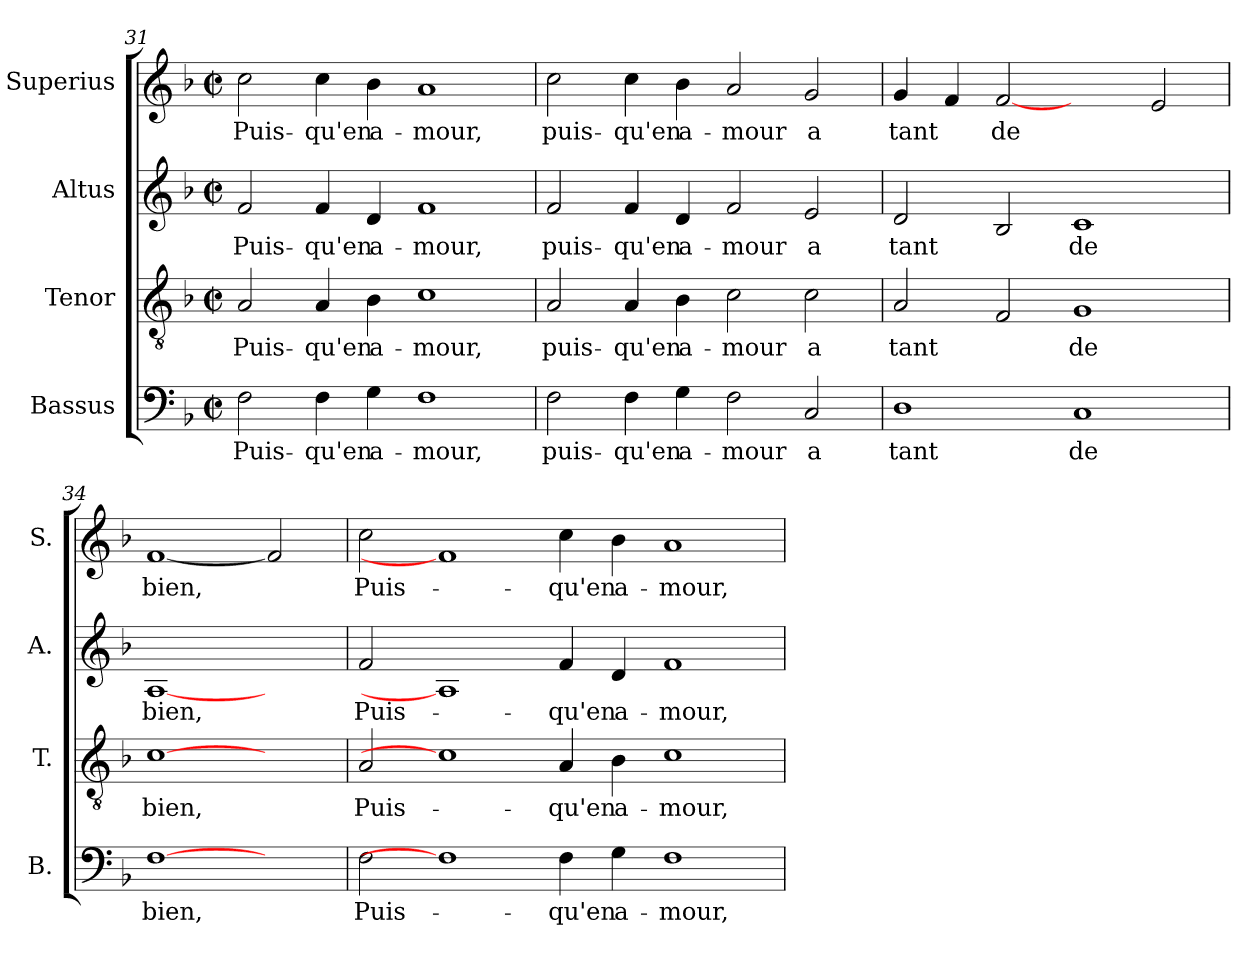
**kern	**text	**kern	**text	**kern	**text	**kern	**text
*part4	*part4	*part3	*part3	*part2	*part2	*part1	*part1
*staff4	*staff4	*staff3	*staff3	*staff2	*staff2	*staff1	*staff1
*I"Bassus	*	*I"Tenor	*	*I"Altus	*	*I"Superius	*
*I'B.	*	*I'T.	*	*I'A.	*	*I'S.	*
*clefF4	*	*clefGv2	*	*clefG2	*	*clefG2	*
*	*	*ITrd7c12	*	*	*	*	*
*k[b-]	*	*k[b-]	*	*k[b-]	*	*k[b-]	*
*F:	*	*F:	*	*F:	*	*F:	*
*M2/2	*	*M2/2	*	*M2/2	*	*M2/2	*
*met(c|)	*	*met(c|)	*	*met(c|)	*	*met(c|)	*
=31	=31	=31	=31	=31	=31	=31	=31
!	!LO:LY:b:color=#000000	!	!	!	!	!	!
!	!	!	!LO:LY:b:color=#000000	!	!	!	!
!	!	!	!	!	!LO:LY:b:color=#000000	!	!
!	!	!	!	!	!	!	!LO:LY:b:color=#000000
2Fi\	Puis-	2AAi/	Puis-	2fi/	Puis-	2cci\	Puis-
!	!LO:LY:b:color=#000000	!	!	!	!	!	!
!	!	!	!LO:LY:b:color=#000000	!	!	!	!
!	!	!	!	!	!LO:LY:b:color=#000000	!	!
!	!	!	!	!	!	!	!LO:LY:b:color=#000000
4Fi\	-qu'en	4AAi/	-qu'en	4fi/	-qu'en	4cci\	-qu'en
!	!LO:LY:b:color=#000000	!	!	!	!	!	!
!	!	!	!LO:LY:b:color=#000000	!	!	!	!
!	!	!	!	!	!LO:LY:b:color=#000000	!	!
!	!	!	!	!	!	!	!LO:LY:b:color=#000000
4Gi\	a-	4BB-i\	a-	4di/	a-	4b-i\	a-
!	!LO:LY:b:color=#000000	!	!	!	!	!	!
!	!	!	!LO:LY:b:color=#000000	!	!	!	!
!	!	!	!	!	!LO:LY:b:color=#000000	!	!
!	!	!	!	!	!	!	!LO:LY:b:color=#000000
1Fi	-mour,	1Ci	-mour,	1fi	-mour,	1ai	-mour,
=32	=32	=32	=32	=32	=32	=32	=32
!	!LO:LY:b:color=#000000	!	!	!	!	!	!
!	!	!	!LO:LY:b:color=#000000	!	!	!	!
!	!	!	!	!	!LO:LY:b:color=#000000	!	!
!	!	!	!	!	!	!	!LO:LY:b:color=#000000
2Fi\	puis-	2AAi/	puis-	2fi/	puis-	2cci\	puis-
!	!LO:LY:b:color=#000000	!	!	!	!	!	!
!	!	!	!LO:LY:b:color=#000000	!	!	!	!
!	!	!	!	!	!LO:LY:b:color=#000000	!	!
!	!	!	!	!	!	!	!LO:LY:b:color=#000000
4Fi\	-qu'en	4AAi/	-qu'en	4fi/	-qu'en	4cci\	-qu'en
!	!LO:LY:b:color=#000000	!	!	!	!	!	!
!	!	!	!LO:LY:b:color=#000000	!	!	!	!
!	!	!	!	!	!LO:LY:b:color=#000000	!	!
!	!	!	!	!	!	!	!LO:LY:b:color=#000000
4Gi\	a-	4BB-i\	a-	4di/	a-	4b-i\	a-
!	!LO:LY:b:color=#000000	!	!	!	!	!	!
!	!	!	!LO:LY:b:color=#000000	!	!	!	!
!	!	!	!	!	!LO:LY:b:color=#000000	!	!
!	!	!	!	!	!	!	!LO:LY:b:color=#000000
2Fi\	-mour	2Ci\	-mour	2fi/	-mour	2ai/	-mour
!	!LO:LY:b:color=#000000	!	!	!	!	!	!
!	!	!	!LO:LY:b:color=#000000	!	!	!	!
!	!	!	!	!	!LO:LY:b:color=#000000	!	!
!	!	!	!	!	!	!	!LO:LY:b:color=#000000
2Ci/	a	2Ci\	a	2ei/	a	2gi/	a
!!LO:LB:g=z
=33	=33	=33	=33	=33	=33	=33	=33
!	!LO:LY:b:color=#000000	!	!	!	!	!	!
!	!	!	!LO:LY:b:color=#000000	!	!	!	!
!	!	!	!	!	!LO:LY:b:color=#000000	!	!
!	!	!	!	!	!	!	!LO:LY:b:color=#000000
1Di	tant	2AAi/	tant	2di/	tant	4gi/	tant
.	.	.	.	.	.	4fi/	.
!	!	!	!	!	!	!	!LO:LY:b:color=#000000
.	.	2FFi/	.	2B-i/	.	[2fi	de
!	!LO:LY:b:color=#000000	!	!	!	!	!	!
!	!	!	!LO:LY:b:color=#000000	!	!	!	!
!	!	!	!	!	!LO:LY:b:color=#000000	!	!
1Ci	de	1GGi	de	1ci	de	2ryy	.
.	.	.	.	.	.	2ei/	.
=34	=34	=34	=34	=34	=34	=34	=34
!	!LO:LY:b:color=#000000	!	!	!	!	!	!
!	!	!	!LO:LY:b:color=#000000	!	!	!	!
!	!	!	!	!	!LO:LY:b:color=#000000	!	!
!	!	!	!	!	!	!	!LO:LY:b:color=#000000
[1Fi	bien,	[1Ci	bien,	[1Ai	bien,	[1fi	bien,
2ryy	.	2ryy	.	2ryy	.	2fi]	.
=35	=35	=35	=35	=35	=35	=35	=35
!	!LO:LY:b:color=#000000	!	!	!	!	!	!
!	!	!	!LO:LY:b:color=#000000	!	!	!	!
!	!	!	!	!	!LO:LY:b:color=#000000	!	!
!	!	!	!	!	!	!	!LO:LY:b:color=#000000
2Fi\	Puis-	2AAi/	Puis-	2fi/	Puis-	2cci\	Puis-
1Fi]	.	1Ci]	.	1Ai]	.	1fi]	.
!	!LO:LY:b:color=#000000	!	!	!	!	!	!
!	!	!	!LO:LY:b:color=#000000	!	!	!	!
!	!	!	!	!	!LO:LY:b:color=#000000	!	!
!	!	!	!	!	!	!	!LO:LY:b:color=#000000
4Fi\	-qu'en	4AAi/	-qu'en	4fi/	-qu'en	4cci\	-qu'en
!	!LO:LY:b:color=#000000	!	!	!	!	!	!
!	!	!	!LO:LY:b:color=#000000	!	!	!	!
!	!	!	!	!	!LO:LY:b:color=#000000	!	!
!	!	!	!	!	!	!	!LO:LY:b:color=#000000
4Gi\	a-	4BB-i\	a-	4di/	a-	4b-i\	a-
!	!LO:LY:b:color=#000000	!	!	!	!	!	!
!	!	!	!LO:LY:b:color=#000000	!	!	!	!
!	!	!	!	!	!LO:LY:b:color=#000000	!	!
!	!	!	!	!	!	!	!LO:LY:b:color=#000000
1Fi	-mour,	1Ci	-mour,	1fi	-mour,	1ai	-mour,
=	=	=	=	=	=	=	=
*-	*-	*-	*-	*-	*-	*-	*-
